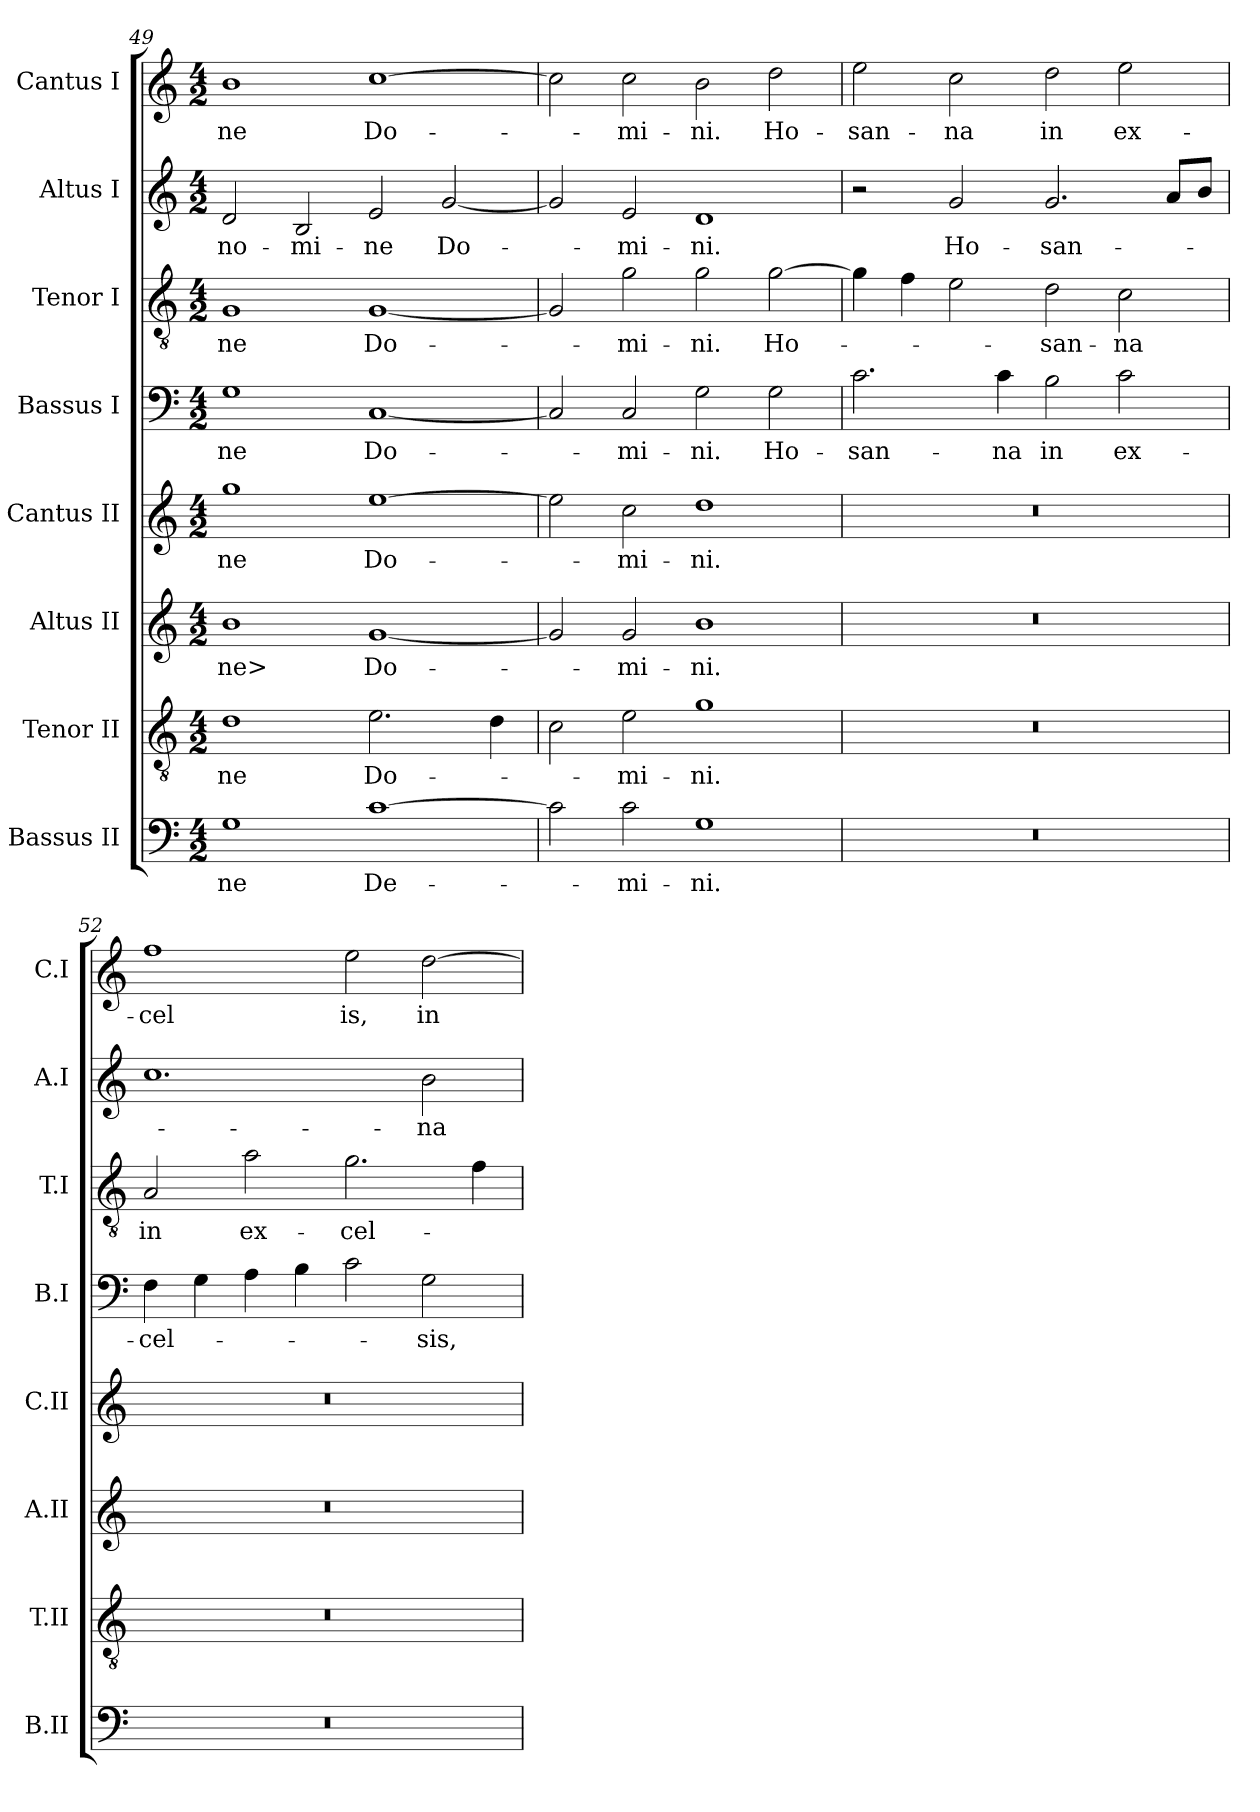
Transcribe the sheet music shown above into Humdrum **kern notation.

**kern	**text	**kern	**text	**kern	**text	**kern	**text	**kern	**text	**kern	**text	**kern	**text	**kern	**text
*part8	*part8	*part7	*part7	*part6	*part6	*part5	*part5	*part4	*part4	*part3	*part3	*part2	*part2	*part1	*part1
*staff8	*staff8	*staff7	*staff7	*staff6	*staff6	*staff5	*staff5	*staff4	*staff4	*staff3	*staff3	*staff2	*staff2	*staff1	*staff1
*I"Bassus II	*	*I"Tenor II	*	*I"Altus II	*	*I"Cantus II	*	*I"Bassus I	*	*I"Tenor I	*	*I"Altus I	*	*I"Cantus I	*
*I'B.II	*	*I'T.II	*	*I'A.II	*	*I'C.II	*	*I'B.I	*	*I'T.I	*	*I'A.I	*	*I'C.I	*
*clefF4	*	*clefGv2	*	*clefG2	*	*clefG2	*	*clefF4	*	*clefGv2	*	*clefG2	*	*clefG2	*
*	*	*ITrd7c12	*	*	*	*	*	*	*	*ITrd7c12	*	*	*	*	*
*k[]	*	*k[]	*	*k[]	*	*k[]	*	*k[]	*	*k[]	*	*k[]	*	*k[]	*
*C:	*	*C:	*	*C:	*	*C:	*	*C:	*	*C:	*	*C:	*	*C:	*
*M4/2	*	*M4/2	*	*M4/2	*	*M4/2	*	*M4/2	*	*M4/2	*	*M4/2	*	*M4/2	*
=49	=49	=49	=49	=49	=49	=49	=49	=49	=49	=49	=49	=49	=49	=49	=49
1G\	-ne	1D\	-ne	1b\	-ne>	1gg\	-ne	1G\	-ne	1GG/	-ne	2d/	no-	1b\	-ne
.	.	.	.	.	.	.	.	.	.	.	.	2B/	-mi-	.	.
[1c\	De-	2.E\	Do-	[1g/	Do-	[1ee\	Do-	[1C/	Do-	[1GG/	Do-	2e/	-ne	[1cc\	Do-
.	.	.	.	.	.	.	.	.	.	.	.	[2g/	Do-	.	.
.	.	4D\	.	.	.	.	.	.	.	.	.	.	.	.	.
=50	=50	=50	=50	=50	=50	=50	=50	=50	=50	=50	=50	=50	=50	=50	=50
2c\]	.	2C\	.	2g/]	.	2ee\]	.	2C/]	.	2GG/]	.	2g/]	.	2cc\]	.
2c\	-mi-	2E\	-mi-	2g/	-mi-	2cc\	-mi-	2C/	-mi-	2G\	-mi-	2e/	-mi-	2cc\	-mi-
1G\	-ni.	1G\	-ni.	1b\	-ni.	1dd\	-ni.	2G\	-ni.	2G\	-ni.	1d/	-ni.	2b\	-ni.
.	.	.	.	.	.	.	.	2G\	Ho-	[2G\	Ho-	.	.	2dd\	Ho-
=51	=51	=51	=51	=51	=51	=51	=51	=51	=51	=51	=51	=51	=51	=51	=51
0r	.	0r	.	0r	.	0r	.	2.c\	-san-	4G\]	.	2r	.	2ee\	-san-
.	.	.	.	.	.	.	.	.	.	4F\	.	.	.	.	.
.	.	.	.	.	.	.	.	.	.	2E\	.	2g/	Ho-	2cc\	-na
.	.	.	.	.	.	.	.	4c\	-na	.	.	.	.	.	.
.	.	.	.	.	.	.	.	2B\	in	2D\	-san-	2.g/	-san-	2dd\	in
.	.	.	.	.	.	.	.	2c\	ex-	2C\	-na	.	.	2ee\	ex-
.	.	.	.	.	.	.	.	.	.	.	.	8a/L	.	.	.
.	.	.	.	.	.	.	.	.	.	.	.	8b/J	.	.	.
=52	=52	=52	=52	=52	=52	=52	=52	=52	=52	=52	=52	=52	=52	=52	=52
0r	.	0r	.	0r	.	0r	.	4F\	-cel-	2AA/	in	1.cc\	.	1ff\	-cel
.	.	.	.	.	.	.	.	4G\	.	.	.	.	.	.	.
.	.	.	.	.	.	.	.	4A\	.	2A\	ex-	.	.	.	.
.	.	.	.	.	.	.	.	4B\	.	.	.	.	.	.	.
.	.	.	.	.	.	.	.	2c\	.	2.G\	-cel-	.	.	2ee\	is,
.	.	.	.	.	.	.	.	2G\	-sis,	.	.	2b\	-na	[2dd\	in-
.	.	.	.	.	.	.	.	.	.	4F\	.	.	.	.	.
=	=	=	=	=	=	=	=	=	=	=	=	=	=	=	=
*-	*-	*-	*-	*-	*-	*-	*-	*-	*-	*-	*-	*-	*-	*-	*-
